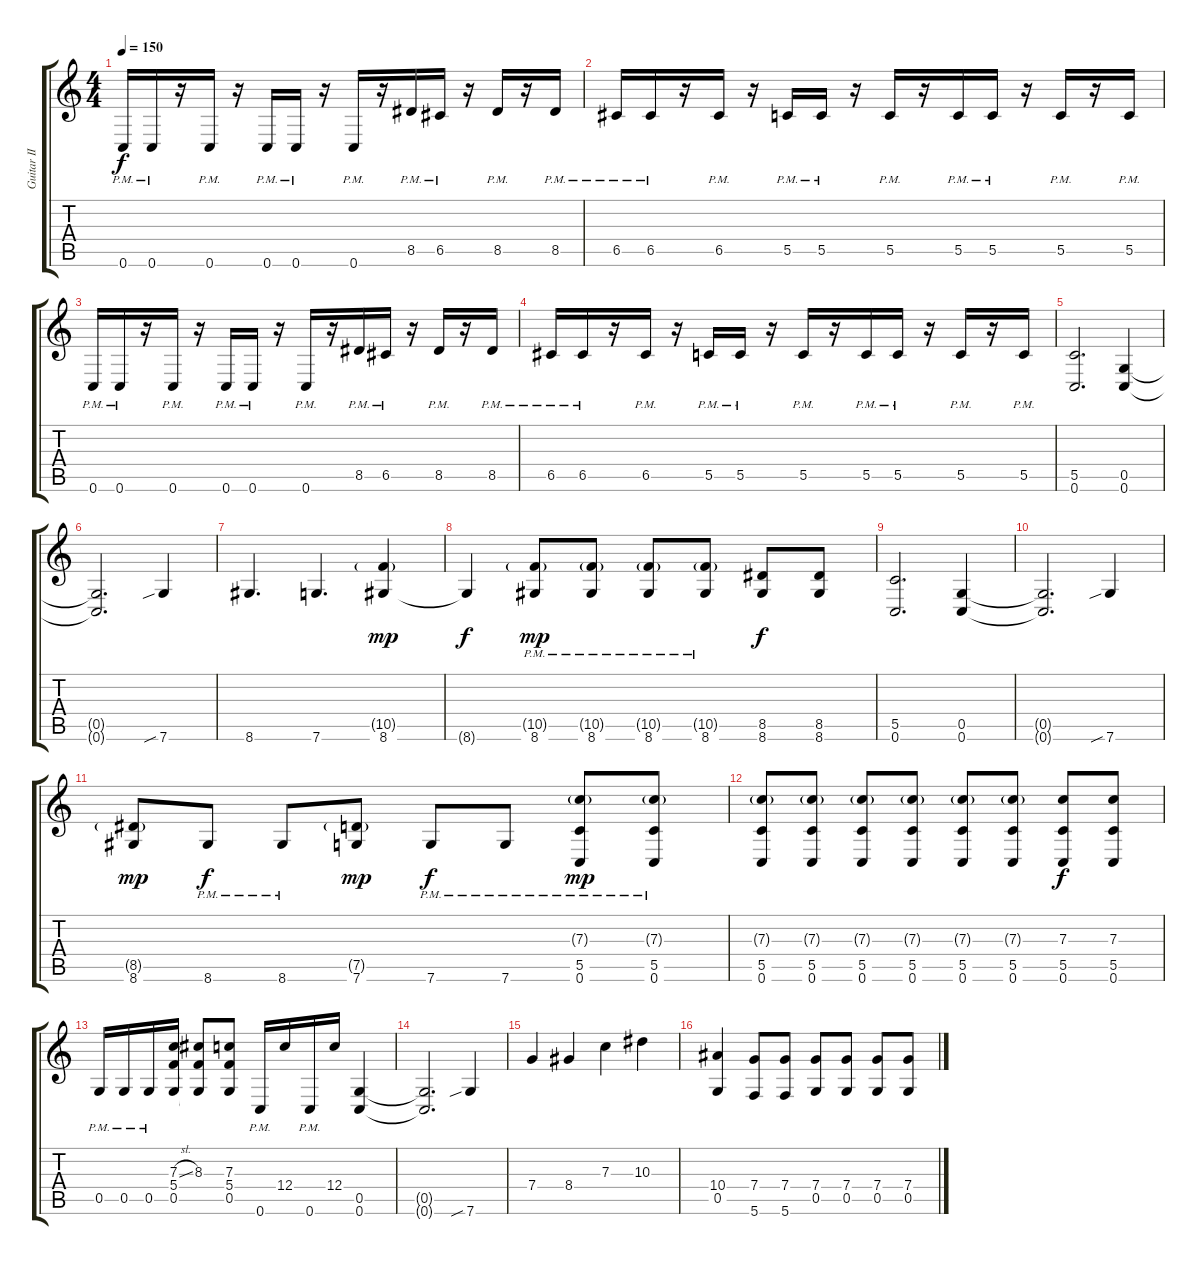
\track ("Guitar II" "Guitar II") {instrument distortionguitar}
\staff {score tabs}
\tuning (D4 A3 F3 C3 G2 C2) {hide}
\ts (4 4)
\tempo 150
\clef g2
\ks c
0.6{pm}.16{dy f} 0.6{pm}.16 r.16 0.6{pm}.16 r.16 0.6{pm}.16 0.6{pm}.16 r.16 0.6{pm}.16 r.16 8.5{pm}.16 6.5{pm}.16 r.16 8.5{pm}.16 r.16 8.5{pm}.16 |
6.5{pm}.16 6.5{pm}.16 r.16 6.5{pm}.16 r.16 5.5{pm}.16 5.5{pm}.16 r.16 5.5{pm}.16 r.16 5.5{pm}.16 5.5{pm}.16 r.16 5.5{pm}.16 r.16 5.5{pm}.16 |
0.6{pm}.16 0.6{pm}.16 r.16 0.6{pm}.16 r.16 0.6{pm}.16 0.6{pm}.16 r.16 0.6{pm}.16 r.16 8.5{pm}.16 6.5{pm}.16 r.16 8.5{pm}.16 r.16 8.5{pm}.16 |
6.5{pm}.16 6.5{pm}.16 r.16 6.5{pm}.16 r.16 5.5{pm}.16 5.5{pm}.16 r.16 5.5{pm}.16 r.16 5.5{pm}.16 5.5{pm}.16 r.16 5.5{pm}.16 r.16 5.5{pm}.16 |
(5.5 0.6).2{d} (0.5 0.6).4 |
(0.5{t} 0.6{t}).2{d} 7.6{sib}.4 |
8.6.4{d} 7.6.4{d} (10.5{g} 8.6).4{dy mp} |
8.6{t}.4{dy f} (10.5{g pm} 8.6{pm}).8{dy mp} (10.5{g pm} 8.6{pm}).8 (10.5{g pm} 8.6{pm}).8 (10.5{g pm} 8.6{pm}).8 (8.5 8.6).8{dy f} (8.5 8.6).8 |
(5.5 0.6).2{d} (0.5 0.6).4 |
(0.5{t} 0.6{t}).2{d} 7.6{sib}.4 |
(8.5{g} 8.6).8{dy mp} 8.6{pm}.8{dy f} 8.6{pm}.8 (7.5{g} 7.6).8{dy mp} 7.6{pm}.8{dy f} 7.6{pm}.8 (7.3{g pm} 5.5{pm} 0.6{pm}).8{dy mp} (7.3{g pm} 5.5{pm} 0.6{pm}).8 |
(7.3{g} 5.5 0.6).8 (7.3{g} 5.5 0.6).8 (7.3{g} 5.5 0.6).8 (7.3{g} 5.5 0.6).8 (7.3{g} 5.5 0.6).8 (7.3{g} 5.5 0.6).8 (7.3 5.5 0.6).8{dy f} (7.3 5.5 0.6).8 |
0.5{pm}.16 0.5{pm}.16 0.5{pm}.16 (7.3{sl} 5.4 0.5).16 (8.3 5.4{t} 0.5{t}).8 (7.3 5.4 0.5).8 0.6{pm}.16 12.4.16 0.6{pm}.16 12.4.16 (0.5 0.6).4 |
(0.5{t} 0.6{t}).2{d} 7.6{sib}.4 |
7.4.4 8.4.4 7.3.4 10.3.4 |
(10.4 0.5).4 (7.4 5.6).8 (7.4 5.6).8 (7.4 0.5).8 (7.4 0.5).8 (7.4 0.5).8 (7.4 0.5).8
